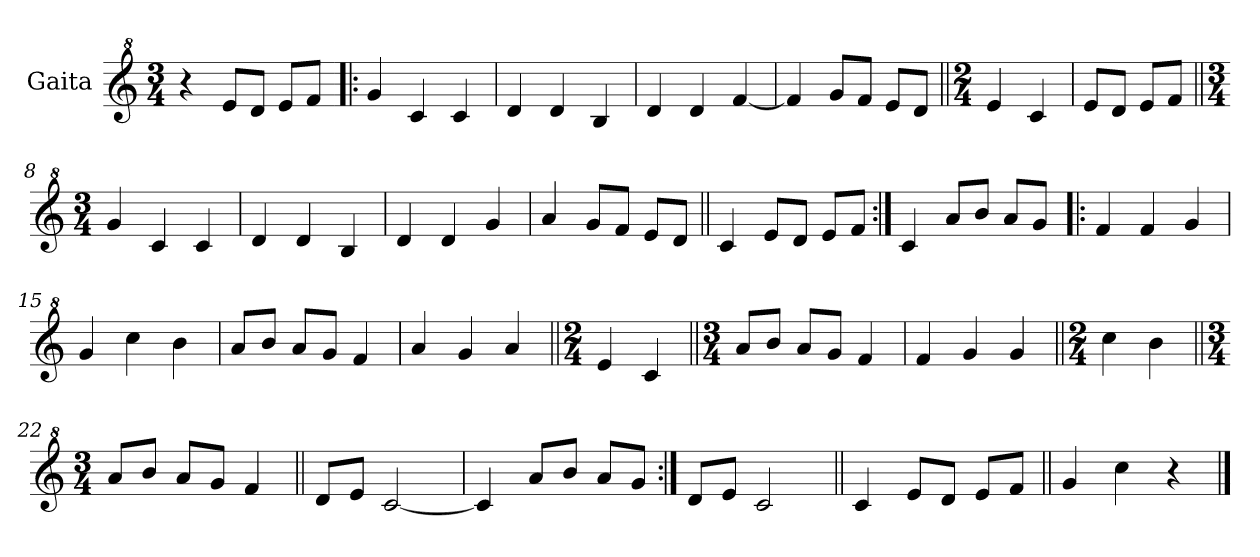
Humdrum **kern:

**kern
*part1
*staff1
*I"Gaita
*clefG^2
*k[]
*M3/4
*MM220
=1
4r
8ee/L
8dd/J
8ee/L
8ff/J
=2!|:
4gg/
4cc/
4cc/
=3
4dd/
4dd/
4b/
=4
4dd/
4dd/
[4ff/
=5
4ff/]
8gg/L
8ff/J
8ee/L
8dd/J
=6||
*M2/4
4ee/
4cc/
=7
8ee/L
8dd/J
8ee/L
8ff/J
=8||
*M3/4
4gg/
4cc/
4cc/
=9
4dd/
4dd/
4b/
!!LO:LB:g=z
=10
4dd/
4dd/
4gg/
=11
4aa/
8gg/L
8ff/J
8ee/L
8dd/J
=12||
4cc/
8ee/L
8dd/J
8ee/L
8ff/J
=13:|!
4cc/
8aa/L
8bb/J
8aa/L
8gg/J
=14!|:
4ff/
4ff/
4gg/
=15
4gg/
4ccc\
4bb\
=16
8aa/L
8bb/J
8aa/L
8gg/J
4ff/
=17
4aa/
4gg/
4aa/
!!LO:LB:g=z
=18||
*M2/4
4ee/
4cc/
=19||
*M3/4
8aa/L
8bb/J
8aa/L
8gg/J
4ff/
=20
4ff/
4gg/
4gg/
=21||
*M2/4
4ccc\
4bb\
=22||
*M3/4
8aa/L
8bb/J
8aa/L
8gg/J
4ff/
=23||
8dd/L
8ee/J
[2cc/
=24
4cc/]
8aa/L
8bb/J
8aa/L
8gg/J
=25:|!
8dd/L
8ee/J
2cc/
!!LO:LB:g=z
=26||
4cc/
8ee/L
8dd/J
8ee/L
8ff/J
=27||
4gg/
4ccc\
4r
==
*-
